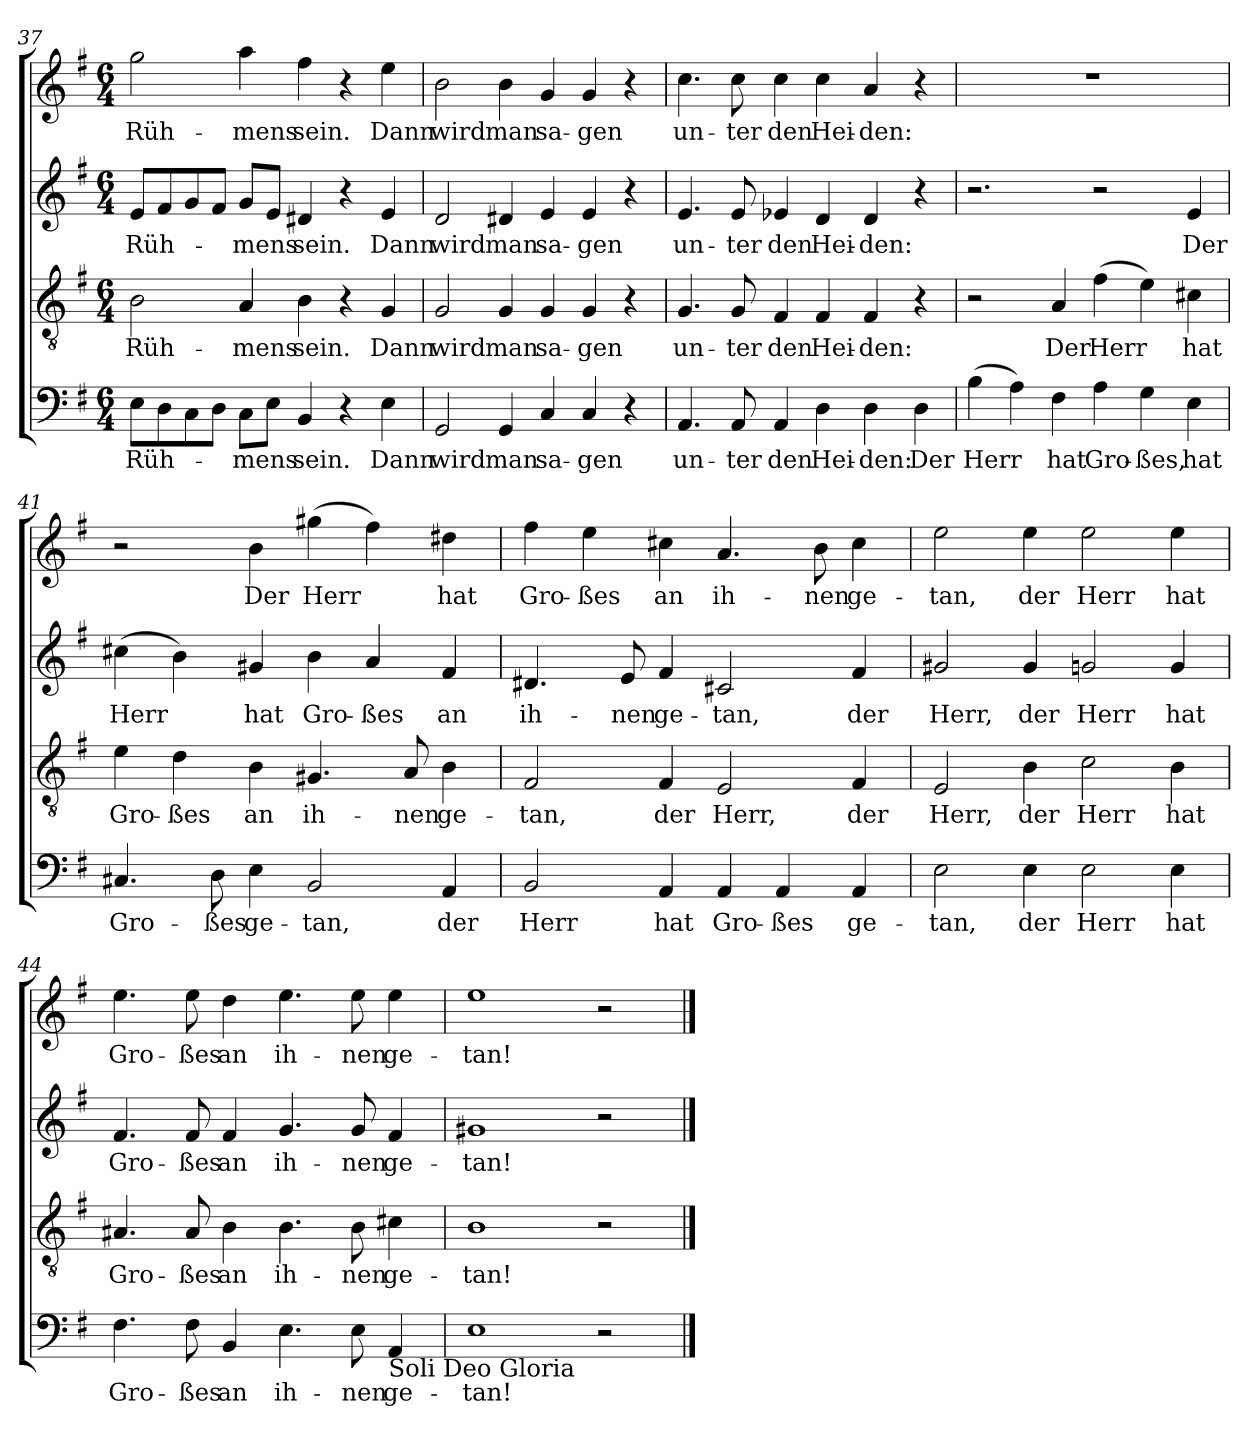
**kern	**text	**kern	**text	**kern	**text	**kern	**text
*part4	*part4	*part3	*part3	*part2	*part2	*part1	*part1
*staff4	*staff4	*staff3	*staff3	*staff2	*staff2	*staff1	*staff1
*clefF4	*	*clefGv2	*	*clefG2	*	*clefG2	*
*k[f#]	*	*k[f#]	*	*k[f#]	*	*k[f#]	*
*G:	*	*G:	*	*G:	*	*G:	*
*M6/4	*	*M6/4	*	*M6/4	*	*M6/4	*
=37	=37	=37	=37	=37	=37	=37	=37
!	!LO:LY:b	!	!LO:LY:b	!	!LO:LY:b	!	!LO:LY:b
8E\L	Rüh-	2B\	Rüh-	8e/L	Rüh-	2gg\	Rüh-
8D\	.	.	.	8f#/	.	.	.
8C\	.	.	.	8g/	.	.	.
8D\J	.	.	.	8f#/J	.	.	.
!	!LO:LY:b	!	!LO:LY:b	!	!LO:LY:b	!	!LO:LY:b
8C\L	-mens	4A/	-mens	8g/L	-mens	4aa\	-mens
8E\J	.	.	.	8e/J	.	.	.
!	!LO:LY:b	!	!LO:LY:b	!	!LO:LY:b	!	!LO:LY:b
4BB/	sein.	4B\	sein.	4d#X/	sein.	4ff#\	sein.
4r	.	4r	.	4r	.	4r	.
!	!LO:LY:b	!	!LO:LY:b	!	!LO:LY:b	!	!LO:LY:b
4E\	Dann	4G/	Dann	4e/	Dann	4ee\	Dann
!!LO:LB:g=z
=38	=38	=38	=38	=38	=38	=38	=38
!	!LO:LY:b	!	!LO:LY:b	!	!LO:LY:b	!	!LO:LY:b
2GG/	wird	2G/	wird	2d/	wird	2b\	wird
!	!LO:LY:b	!	!LO:LY:b	!	!LO:LY:b	!	!LO:LY:b
4GG/	man	4G/	man	4d#X/	man	4b\	man
!	!LO:LY:b	!	!LO:LY:b	!	!LO:LY:b	!	!LO:LY:b
4C/	sa-	4G/	sa-	4e/	sa-	4g/	sa-
!	!LO:LY:b	!	!LO:LY:b	!	!LO:LY:b	!	!LO:LY:b
4C/	-gen	4G/	-gen	4e/	-gen	4g/	-gen
4r	.	4r	.	4r	.	4r	.
=39	=39	=39	=39	=39	=39	=39	=39
!	!LO:LY:b	!	!LO:LY:b	!	!LO:LY:b	!	!LO:LY:b
4.AA/	un-	4.G/	un-	4.e/	un-	4.cc\	un-
!	!LO:LY:b	!	!LO:LY:b	!	!LO:LY:b	!	!LO:LY:b
8AA/	-ter	8G/	-ter	8e/	-ter	8cc\	-ter
!	!LO:LY:b	!	!LO:LY:b	!	!LO:LY:b	!	!LO:LY:b
4AA/	den	4F#/	den	4e-X/	den	4cc\	den
!	!LO:LY:b	!	!LO:LY:b	!	!LO:LY:b	!	!LO:LY:b
4D\	Hei-	4F#/	Hei-	4d/	Hei-	4cc\	Hei-
!	!LO:LY:b	!	!LO:LY:b	!	!LO:LY:b	!	!LO:LY:b
4D\	-den:	4F#/	-den:	4d/	-den:	4a/	-den:
!	!LO:LY:b	!	!	!	!	!	!
4D\	Der	4r	.	4r	.	4r	.
=40	=40	=40	=40	=40	=40	=40	=40
!	!LO:LY:b	!	!	!	!	!	!
(>4B\	Herr	2r	.	2.r	.	1.r	.
4A\)	.	.	.	.	.	.	.
!	!LO:LY:b	!	!LO:LY:b	!	!	!	!
4F#\	hat	4A/	Der	.	.	.	.
!	!LO:LY:b	!	!LO:LY:b	!	!	!	!
4A\	Gro-	(>4f#\	Herr	2r	.	.	.
!	!LO:LY:b	!	!	!	!	!	!
4G\	-ßes,	4e\)	.	.	.	.	.
!	!LO:LY:b	!	!LO:LY:b	!	!LO:LY:b	!	!
4E\	hat	4c#X\	hat	4e/	Der	.	.
!!LO:PB:g=z
=41	=41	=41	=41	=41	=41	=41	=41
!	!LO:LY:b	!	!LO:LY:b	!	!LO:LY:b	!	!
4.C#X/	Gro-	4e\	Gro-	(>4cc#X\	Herr	2r	.
!	!	!	!LO:LY:b	!	!	!	!
.	.	4d\	-ßes	4b\)	.	.	.
!	!LO:LY:b	!	!	!	!	!	!
8D\	-ßes	.	.	.	.	.	.
!	!LO:LY:b	!	!LO:LY:b	!	!LO:LY:b	!	!LO:LY:b
4E\	ge-	4B\	an	4g#X/	hat	4b\	Der
!	!LO:LY:b	!	!LO:LY:b	!	!LO:LY:b	!	!LO:LY:b
2BB/	-tan,	4.G#X/	ih-	4b\	Gro-	(>4gg#X\	Herr
!	!	!	!	!	!LO:LY:b	!	!
.	.	.	.	4a/	-ßes	4ff#\)	.
!	!	!	!LO:LY:b	!	!	!	!
.	.	8A/	-nen	.	.	.	.
!	!LO:LY:b	!	!LO:LY:b	!	!LO:LY:b	!	!LO:LY:b
4AA/	der	4B\	ge-	4f#/	an	4dd#X\	hat
=42	=42	=42	=42	=42	=42	=42	=42
!	!LO:LY:b	!	!LO:LY:b	!	!LO:LY:b	!	!LO:LY:b
2BB/	Herr	2F#/	-tan,	4.d#X/	ih-	4ff#\	Gro-
!	!	!	!	!	!	!	!LO:LY:b
.	.	.	.	.	.	4ee\	-ßes
!	!	!	!	!	!LO:LY:b	!	!
.	.	.	.	8e/	-nen	.	.
!	!LO:LY:b	!	!LO:LY:b	!	!LO:LY:b	!	!LO:LY:b
4AA/	hat	4F#/	der	4f#/	ge-	4cc#X\	an
!	!LO:LY:b	!	!LO:LY:b	!	!LO:LY:b	!	!LO:LY:b
4AA/	Gro-	2E/	Herr,	2c#X/	-tan,	4.a/	ih-
!	!LO:LY:b	!	!	!	!	!	!
4AA/	-ßes	.	.	.	.	.	.
!	!	!	!	!	!	!	!LO:LY:b
.	.	.	.	.	.	8b\	-nen
!	!LO:LY:b	!	!LO:LY:b	!	!LO:LY:b	!	!LO:LY:b
4AA/	ge-	4F#/	der	4f#/	der	4cc#\	ge-
!!LO:LB:g=z
=43	=43	=43	=43	=43	=43	=43	=43
!	!LO:LY:b	!	!LO:LY:b	!	!LO:LY:b	!	!LO:LY:b
2E\	-tan,	2E/	Herr,	2g#X/	Herr,	2ee\	-tan,
!	!LO:LY:b	!	!LO:LY:b	!	!LO:LY:b	!	!LO:LY:b
4E\	der	4B\	der	4g#/	der	4ee\	der
!	!LO:LY:b	!	!LO:LY:b	!	!LO:LY:b	!	!LO:LY:b
2E\	Herr	2c\	Herr	2gn/	Herr	2ee\	Herr
!	!LO:LY:b	!	!LO:LY:b	!	!LO:LY:b	!	!LO:LY:b
4E\	hat	4B\	hat	4g/	hat	4ee\	hat
=44	=44	=44	=44	=44	=44	=44	=44
!	!LO:LY:b	!	!LO:LY:b	!	!LO:LY:b	!	!LO:LY:b
4.F#\	Gro-	4.A#X/	Gro-	4.f#/	Gro-	4.ee\	Gro-
!	!LO:LY:b	!	!LO:LY:b	!	!LO:LY:b	!	!LO:LY:b
8F#\	-ßes	8A#/	-ßes	8f#/	-ßes	8ee\	-ßes
!	!LO:LY:b	!	!LO:LY:b	!	!LO:LY:b	!	!LO:LY:b
4BB/	an	4B\	an	4f#/	an	4dd\	an
!	!LO:LY:b	!	!LO:LY:b	!	!LO:LY:b	!	!LO:LY:b
4.E\	ih-	4.B\	ih-	4.g/	ih-	4.ee\	ih-
!	!LO:LY:b	!	!LO:LY:b	!	!LO:LY:b	!	!LO:LY:b
8E\	-nen	8B\	-nen	8g/	-nen	8ee\	-nen
!LO:TX:b:t=Soli Deo Gloria	!	!	!	!	!	!	!
!	!LO:LY:b	!	!LO:LY:b	!	!LO:LY:b	!	!LO:LY:b
4AA/	ge-	4c#X\	ge-	4f#/	ge-	4ee\	ge-
=45	=45	=45	=45	=45	=45	=45	=45
!	!LO:LY:b	!	!LO:LY:b	!	!LO:LY:b	!	!LO:LY:b
1E	-tan!	1B	-tan!	1g#X	-tan!	1ee	-tan!
2r	.	2r	.	2r	.	2r	.
==	==	==	==	==	==	==	==
*-	*-	*-	*-	*-	*-	*-	*-
